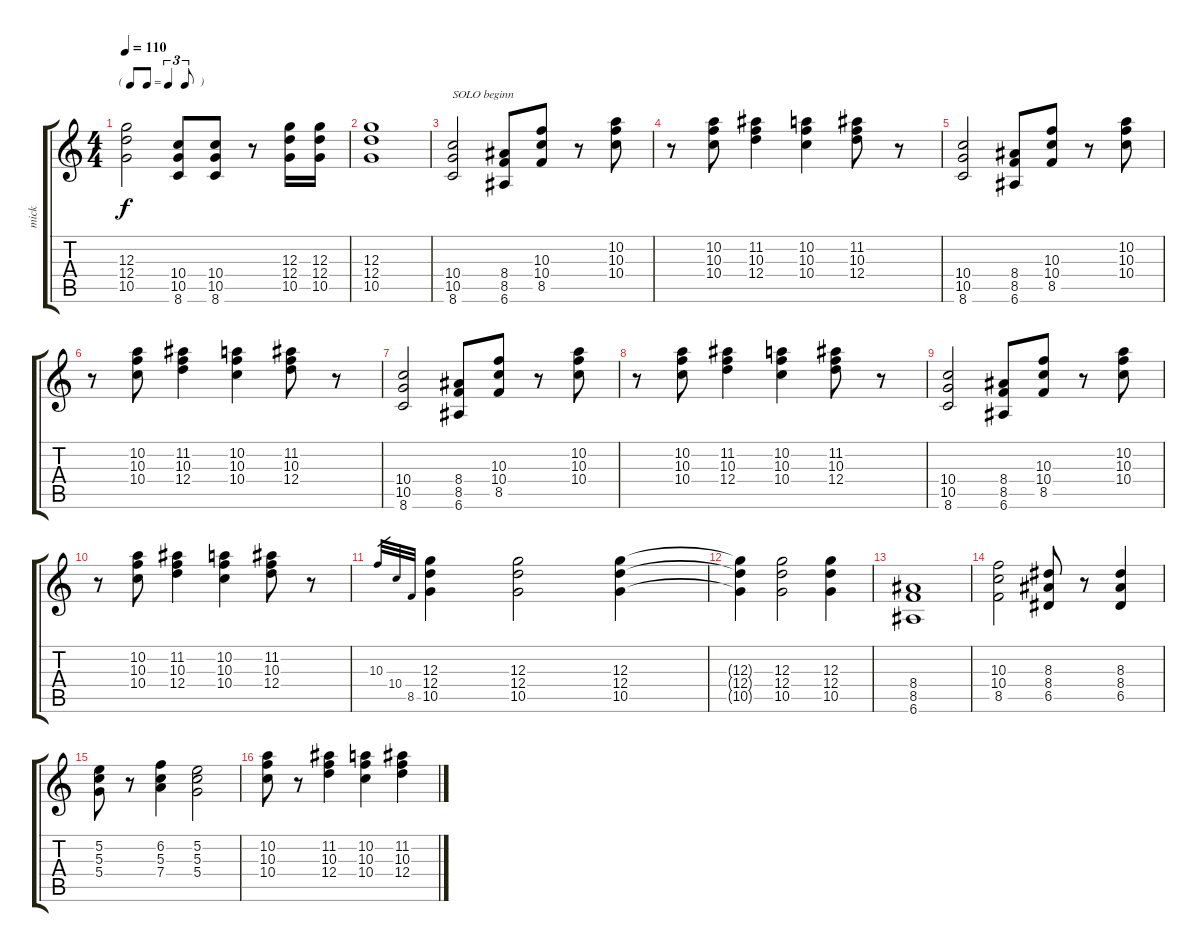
\track ("mick" "mick") {instrument overdrivenguitar}
\staff {score tabs}
\tuning (E4 B3 G3 D3 A2 E2) {hide}
\ts (4 4)
\tf triplet8th
\tempo 110
\clef g2
\ks c
(12.3 12.4 10.5).2{dy f} (10.4 10.5 8.6).8 (10.4 10.5 8.6).8 r.8 (12.3 12.4 10.5).16 (12.3 12.4 10.5).16 |
(12.3 12.4 10.5).1 |
(10.4 10.5 8.6).2{txt "SOLO beginn"} (8.4 8.5 6.6).8 (10.3 10.4 8.5).8 r.8 (10.2 10.3 10.4).8 |
r.8 (10.2 10.3 10.4).8 (11.2 10.3 12.4).4 (10.2 10.3 10.4).4 (11.2 10.3 12.4).8 r.8 |
(10.4 10.5 8.6).2 (8.4 8.5 6.6).8 (10.3 10.4 8.5).8 r.8 (10.2 10.3 10.4).8 |
r.8 (10.2 10.3 10.4).8 (11.2 10.3 12.4).4 (10.2 10.3 10.4).4 (11.2 10.3 12.4).8 r.8 |
(10.4 10.5 8.6).2 (8.4 8.5 6.6).8 (10.3 10.4 8.5).8 r.8 (10.2 10.3 10.4).8 |
r.8 (10.2 10.3 10.4).8 (11.2 10.3 12.4).4 (10.2 10.3 10.4).4 (11.2 10.3 12.4).8 r.8 |
(10.4 10.5 8.6).2 (8.4 8.5 6.6).8 (10.3 10.4 8.5).8 r.8 (10.2 10.3 10.4).8 |
r.8 (10.2 10.3 10.4).8 (11.2 10.3 12.4).4 (10.2 10.3 10.4).4 (11.2 10.3 12.4).8 r.8 |
10.3.32{gr} 10.4.32{gr} 8.5.32{gr} (12.3 12.4 10.5).4 (12.3 12.4 10.5).2 (12.3 12.4 10.5).4 |
(12.3{t} 12.4{t} 10.5{t}).4 (12.3 12.4 10.5).2 (12.3 12.4 10.5).4 |
(8.4 8.5 6.6).1 |
(10.3 10.4 8.5).2 (8.3 8.4 6.5).8 r.8 (8.3 8.4 6.5).4 |
(5.2 5.3 5.4).8 r.8 (6.2 5.3 7.4).4 (5.2 5.3 5.4).2 |
(10.2 10.3 10.4).8 r.8 (11.2 10.3 12.4).4 (10.2 10.3 10.4).4 (11.2 10.3 12.4).4
